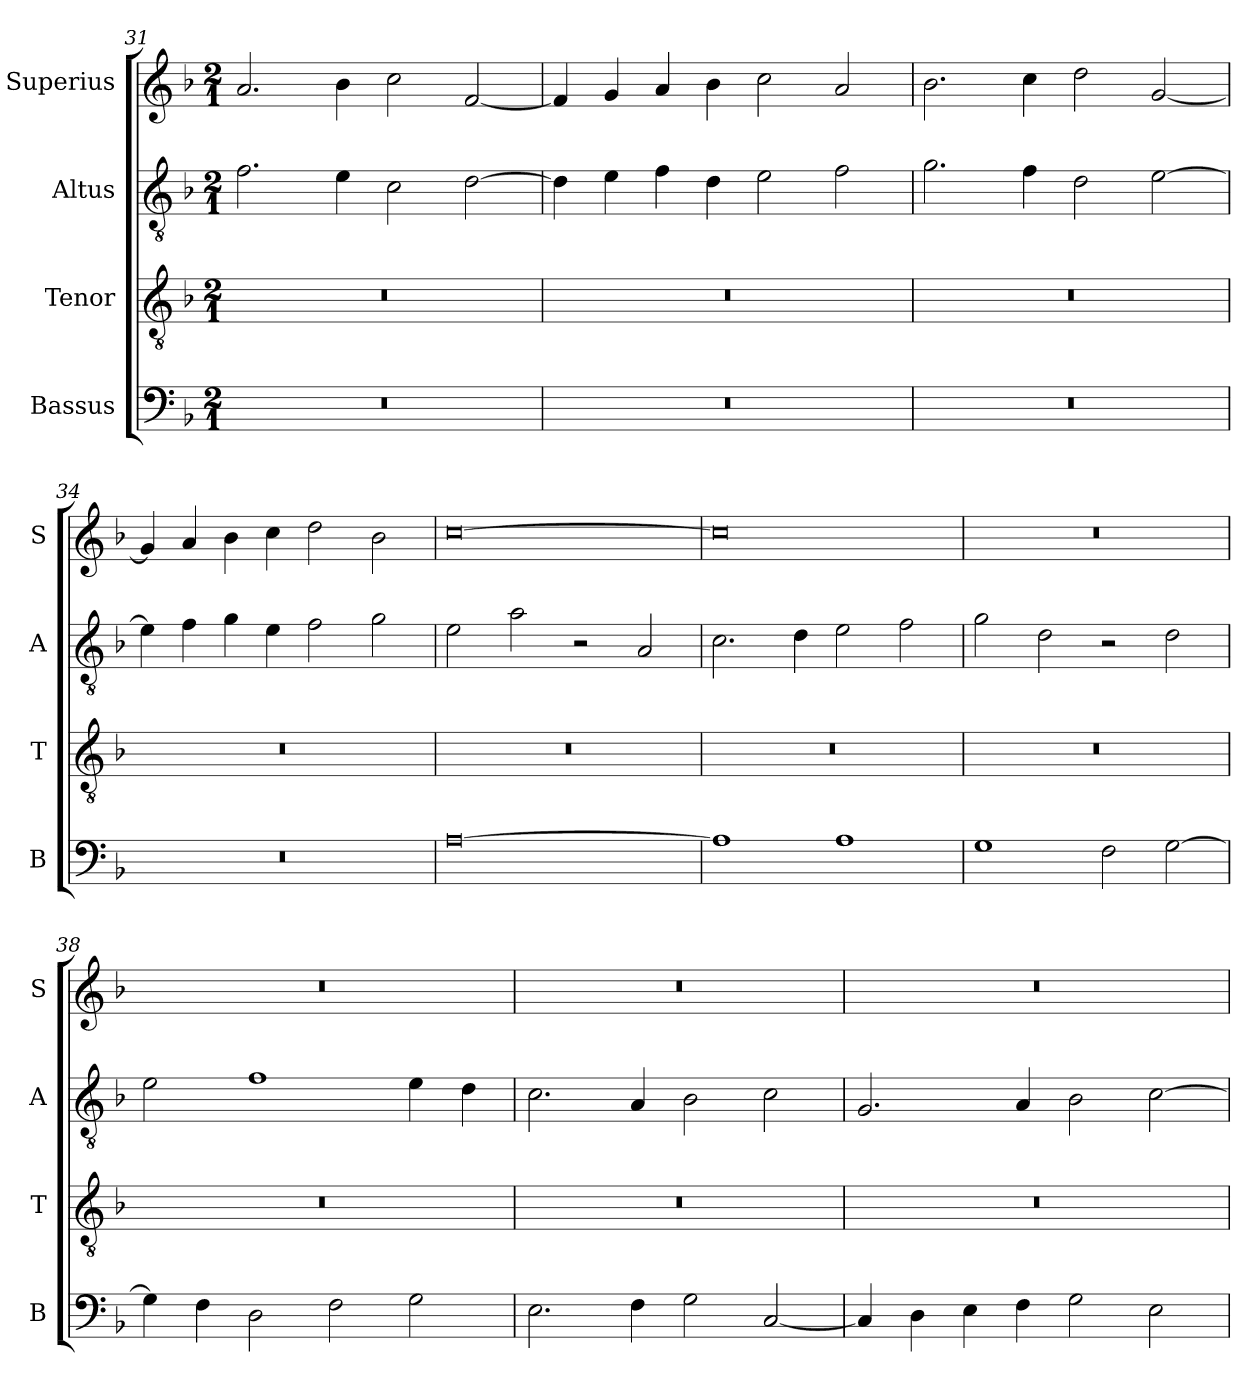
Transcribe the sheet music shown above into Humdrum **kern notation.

**kern	**kern	**kern	**kern
*part4	*part3	*part2	*part1
*staff4	*staff3	*staff2	*staff1
*I"Bassus	*I"Tenor	*I"Altus	*I"Superius
*I'B	*I'T	*I'A	*I'S
*clefF4	*clefGv2	*clefGv2	*clefG2
*k[b-]	*k[b-]	*k[b-]	*k[b-]
*M2/1	*M2/1	*M2/1	*M2/1
=31	=31	=31	=31
0r	0r	2.f\	2.a/
.	.	4e\	4b-\
.	.	2c\	2cc\
.	.	[2d\	[2f/
=32	=32	=32	=32
0r	0r	4d\]	4f/]
.	.	4e\	4g/
.	.	4f\	4a/
.	.	4d\	4b-\
.	.	2e\	2cc\
.	.	2f\	2a/
=33	=33	=33	=33
0r	0r	2.g\	2.b-\
.	.	4f\	4cc\
.	.	2d\	2dd\
.	.	[2e\	[2g/
=34	=34	=34	=34
0r	0r	4e\]	4g/]
.	.	4f\	4a/
.	.	4g\	4b-\
.	.	4e\	4cc\
.	.	2f\	2dd\
.	.	2g\	2b-\
=35	=35	=35	=35
[0A	0r	2e\	[0cc
.	.	2a\	.
.	.	2r	.
.	.	2A/	.
=36	=36	=36	=36
1A]	0r	2.c\	0cc]
.	.	4d\	.
1A	.	2e\	.
.	.	2f\	.
=37	=37	=37	=37
1G	0r	2g\	0r
.	.	2d\	.
2F\	.	2r	.
[2G\	.	2d\	.
=38	=38	=38	=38
4G\]	0r	2e\	0r
4F\	.	.	.
2D\	.	1f	.
2F\	.	.	.
2G\	.	4e\	.
.	.	4d\	.
=39	=39	=39	=39
2.E\	0r	2.c\	0r
4F\	.	4A/	.
2G\	.	2B-\	.
[2C/	.	2c\	.
=40	=40	=40	=40
4C/]	0r	2.G/	0r
4D\	.	.	.
4E\	.	.	.
4F\	.	4A/	.
2G\	.	2B-\	.
2E\	.	[2c\	.
=	=	=	=
*-	*-	*-	*-
